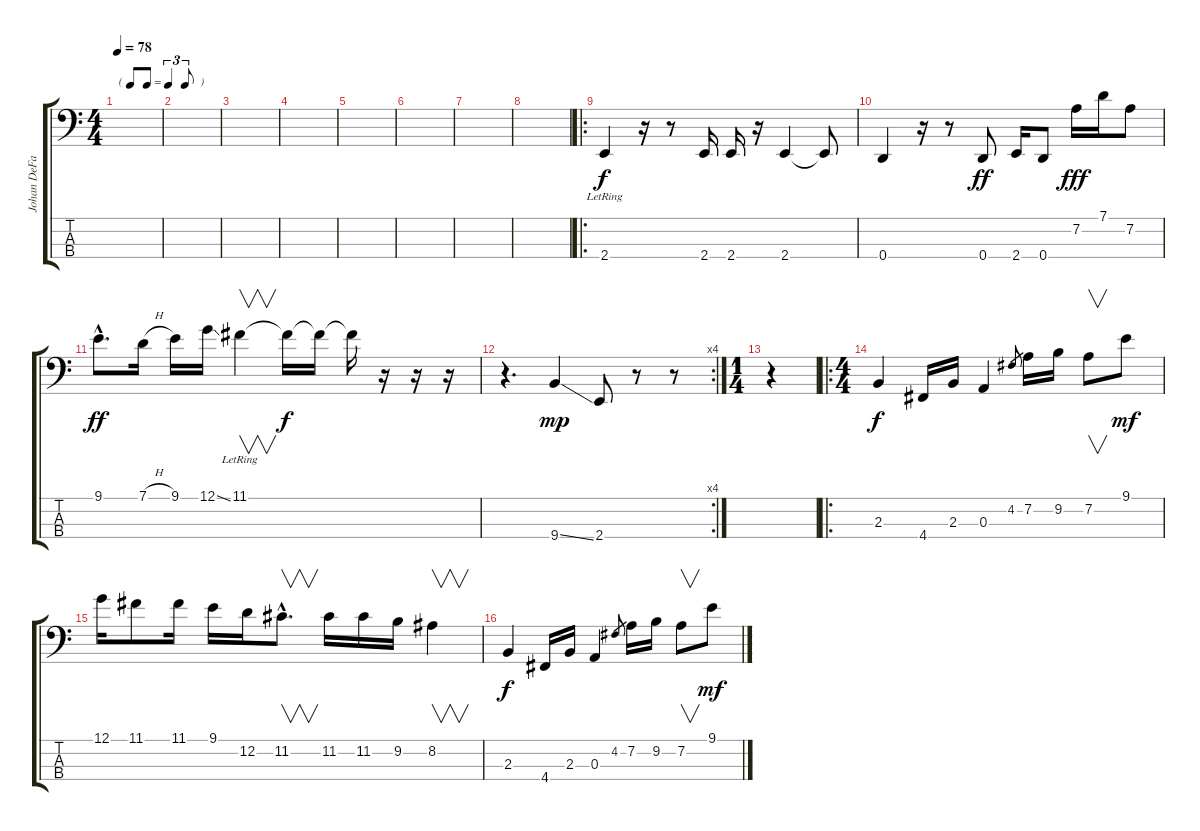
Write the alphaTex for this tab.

\track ("Johan DeFarfalla - Bass" "Johan DeFa") {instrument fretlessbass}
\staff {score tabs}
\tuning (G2 D2 A1 D1) {hide}
\ts (4 4)
\tf triplet8th
\tempo 78
\clef f4
\ks c
|
|
|
|
|
|
|
|
\ro
2.4{lr}.4 r.16 r.8 2.4.16 2.4.16 r.16 2.4.4 2.4{t}.8 |
0.4.4 r.16 r.8 0.4.8{dy ff} 2.4.16 0.4.8 7.2.16{dy fff} 7.1.16 7.2.8 |
9.1{hac}.8{d dy ff} 7.1{h}.16 9.1.16 12.1{ss}.16 11.1{lr}.4{v} 11.1{t}.16{dy f} 11.1{t}.16 11.1{t}.16 r.16 r.16 r.16 |
\rc 4
r.4{d} 9.4{ss}.4{dy mp} 2.4.8 r.8 r.8 |
\ts (1 4)
r.4 |
\ro
\ts (4 4)
2.3.4{dy f} 4.4.16 2.3.16 0.3.4 4.2.8{gr} 7.2.16 9.2.16 7.2.8{v} 9.1.8{dy mf} |
12.1.16 11.1.8 11.1.16 9.1.16 12.2.16 11.2{hac}.8{v d} 11.2.16 11.2.16 9.2.16 8.2.4{v} |
2.3.4{dy f} 4.4.16 2.3.16 0.3.4 4.2.8{gr} 7.2.16 9.2.16 7.2.8{v} 9.1.8{dy mf}
